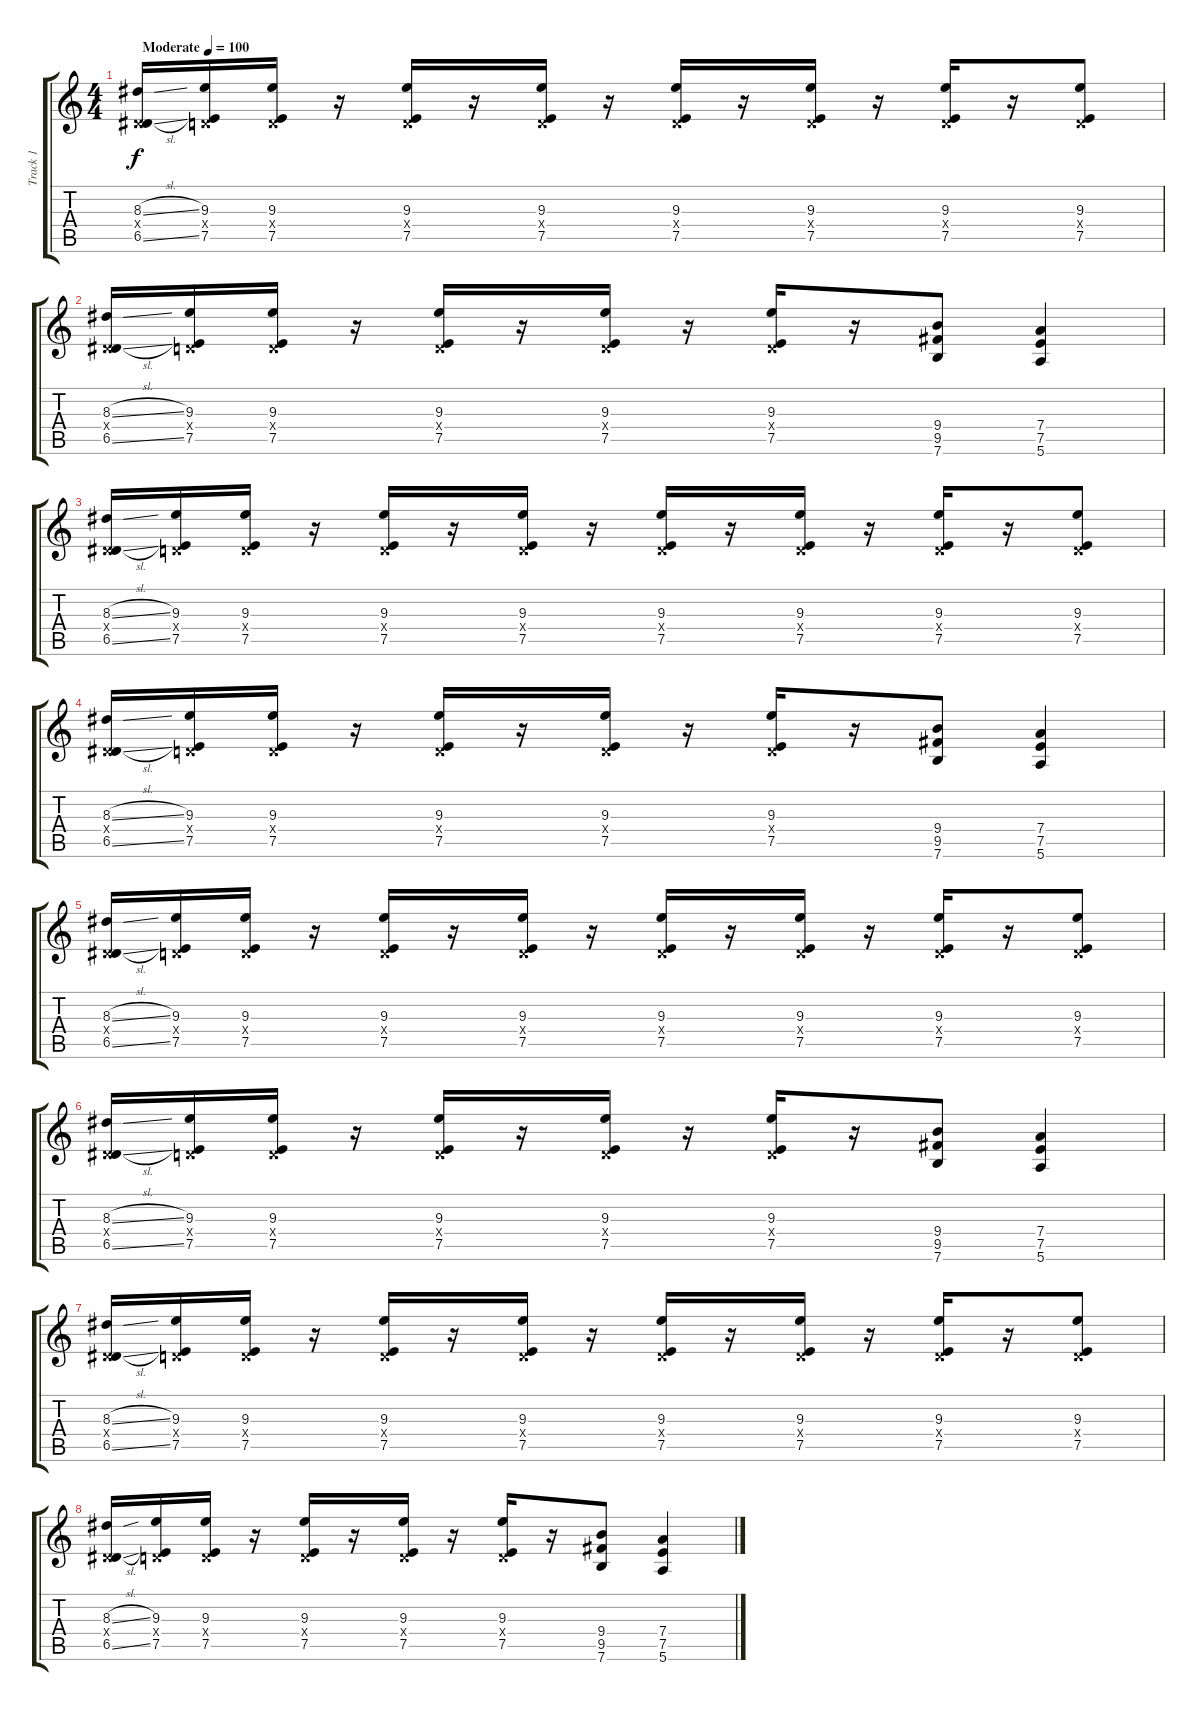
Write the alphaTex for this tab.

\track ("Track 1" "Track 1") {instrument overdrivenguitar}
\staff {score tabs}
\tuning (E4 B3 G3 D3 A2 E2) {hide}
\ts (4 4)
\tempo (100 "Moderate")
\clef g2
\ks c
(8.3{sl} 0.4{x} 6.5{sl}).16{dy f instrument overdrivenguitar} (9.3 0.4{x} 7.5).16 (9.3 0.4{x} 7.5).16 r.16 (9.3 0.4{x} 7.5).16 r.16 (9.3 0.4{x} 7.5).16 r.16 (9.3 0.4{x} 7.5).16 r.16 (9.3 0.4{x} 7.5).16 r.16 (9.3 0.4{x} 7.5).16 r.16 (9.3 0.4{x} 7.5).8 |
(8.3{sl} 0.4{x} 6.5{sl}).16 (9.3 0.4{x} 7.5).16 (9.3 0.4{x} 7.5).16 r.16 (9.3 0.4{x} 7.5).16 r.16 (9.3 0.4{x} 7.5).16 r.16 (9.3 0.4{x} 7.5).16 r.16 (9.4 9.5 7.6).8 (7.4 7.5 5.6).4 |
(8.3{sl} 0.4{x} 6.5{sl}).16 (9.3 0.4{x} 7.5).16 (9.3 0.4{x} 7.5).16 r.16 (9.3 0.4{x} 7.5).16 r.16 (9.3 0.4{x} 7.5).16 r.16 (9.3 0.4{x} 7.5).16 r.16 (9.3 0.4{x} 7.5).16 r.16 (9.3 0.4{x} 7.5).16 r.16 (9.3 0.4{x} 7.5).8 |
(8.3{sl} 0.4{x} 6.5{sl}).16 (9.3 0.4{x} 7.5).16 (9.3 0.4{x} 7.5).16 r.16 (9.3 0.4{x} 7.5).16 r.16 (9.3 0.4{x} 7.5).16 r.16 (9.3 0.4{x} 7.5).16 r.16 (9.4 9.5 7.6).8 (7.4 7.5 5.6).4 |
(8.3{sl} 0.4{x} 6.5{sl}).16 (9.3 0.4{x} 7.5).16 (9.3 0.4{x} 7.5).16 r.16 (9.3 0.4{x} 7.5).16 r.16 (9.3 0.4{x} 7.5).16 r.16 (9.3 0.4{x} 7.5).16 r.16 (9.3 0.4{x} 7.5).16 r.16 (9.3 0.4{x} 7.5).16 r.16 (9.3 0.4{x} 7.5).8 |
(8.3{sl} 0.4{x} 6.5{sl}).16 (9.3 0.4{x} 7.5).16 (9.3 0.4{x} 7.5).16 r.16 (9.3 0.4{x} 7.5).16 r.16 (9.3 0.4{x} 7.5).16 r.16 (9.3 0.4{x} 7.5).16 r.16 (9.4 9.5 7.6).8 (7.4 7.5 5.6).4 |
(8.3{sl} 0.4{x} 6.5{sl}).16 (9.3 0.4{x} 7.5).16 (9.3 0.4{x} 7.5).16 r.16 (9.3 0.4{x} 7.5).16 r.16 (9.3 0.4{x} 7.5).16 r.16 (9.3 0.4{x} 7.5).16 r.16 (9.3 0.4{x} 7.5).16 r.16 (9.3 0.4{x} 7.5).16 r.16 (9.3 0.4{x} 7.5).8 |
(8.3{sl} 0.4{x} 6.5{sl}).16 (9.3 0.4{x} 7.5).16 (9.3 0.4{x} 7.5).16 r.16 (9.3 0.4{x} 7.5).16 r.16 (9.3 0.4{x} 7.5).16 r.16 (9.3 0.4{x} 7.5).16 r.16 (9.4 9.5 7.6).8 (7.4 7.5 5.6).4
